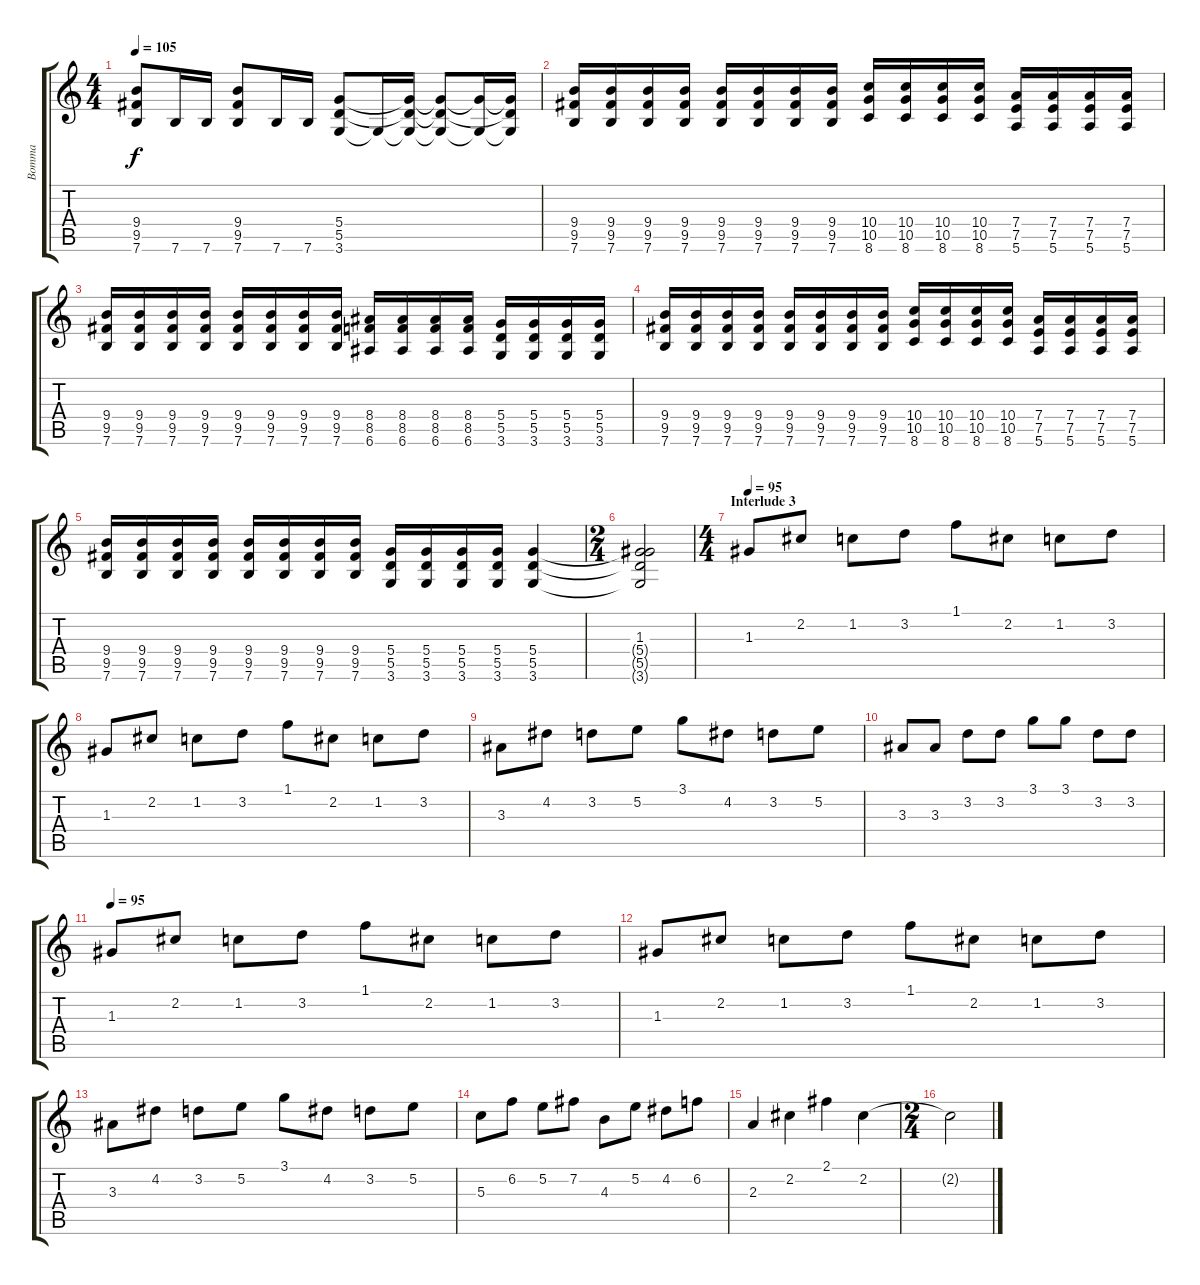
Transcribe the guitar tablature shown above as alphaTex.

\track ("Bomma" "Bomma") {instrument acousticguitarsteel}
\staff {score tabs}
\tuning (E4 B3 G3 D3 A2 E2) {hide}
\ts (4 4)
\tempo 105
\clef g2
\ks c
(9.4 9.5 7.6).8{dy f} 7.6.16 7.6.16 (9.4 9.5 7.6).8 7.6.16 7.6.16 (5.4 5.5 3.6).8 3.6{t}.16 (5.4{t} 5.5{t} 3.6{t}).16 (5.4{t} 5.5{t} 3.6{t}).8 (5.4{t} 3.6{t}).16 (5.4{t} 5.5{t} 3.6{t}).16 |
(9.4 9.5 7.6).16{instrument distortionguitar} (9.4 9.5 7.6).16 (9.4 9.5 7.6).16 (9.4 9.5 7.6).16 (9.4 9.5 7.6).16 (9.4 9.5 7.6).16 (9.4 9.5 7.6).16 (9.4 9.5 7.6).16 (10.4 10.5 8.6).16 (10.4 10.5 8.6).16 (10.4 10.5 8.6).16 (10.4 10.5 8.6).16 (7.4 7.5 5.6).16 (7.4 7.5 5.6).16 (7.4 7.5 5.6).16 (7.4 7.5 5.6).16 |
(9.4 9.5 7.6).16 (9.4 9.5 7.6).16 (9.4 9.5 7.6).16 (9.4 9.5 7.6).16 (9.4 9.5 7.6).16 (9.4 9.5 7.6).16 (9.4 9.5 7.6).16 (9.4 9.5 7.6).16 (8.4 8.5 6.6).16 (8.4 8.5 6.6).16 (8.4 8.5 6.6).16 (8.4 8.5 6.6).16 (5.4 5.5 3.6).16 (5.4 5.5 3.6).16 (5.4 5.5 3.6).16 (5.4 5.5 3.6).16 |
(9.4 9.5 7.6).16 (9.4 9.5 7.6).16 (9.4 9.5 7.6).16 (9.4 9.5 7.6).16 (9.4 9.5 7.6).16 (9.4 9.5 7.6).16 (9.4 9.5 7.6).16 (9.4 9.5 7.6).16 (10.4 10.5 8.6).16 (10.4 10.5 8.6).16 (10.4 10.5 8.6).16 (10.4 10.5 8.6).16 (7.4 7.5 5.6).16 (7.4 7.5 5.6).16 (7.4 7.5 5.6).16 (7.4 7.5 5.6).16 |
(9.4 9.5 7.6).16 (9.4 9.5 7.6).16 (9.4 9.5 7.6).16 (9.4 9.5 7.6).16 (9.4 9.5 7.6).16 (9.4 9.5 7.6).16 (9.4 9.5 7.6).16 (9.4 9.5 7.6).16 (5.4 5.5 3.6).16 (5.4 5.5 3.6).16 (5.4 5.5 3.6).16 (5.4 5.5 3.6).16 (5.4 5.5 3.6).4 |
\ts (2 4)
(1.3 5.4{t} 5.5{t} 3.6{t}).2 |
\ts (4 4)
\section ("" "Interlude 3")
\tempo 95
1.3.8 2.2.8 1.2.8 3.2.8 1.1.8 2.2.8 1.2.8 3.2.8 |
1.3.8 2.2.8 1.2.8 3.2.8 1.1.8 2.2.8 1.2.8 3.2.8 |
3.3.8 4.2.8 3.2.8 5.2.8 3.1.8 4.2.8 3.2.8 5.2.8 |
3.3.8 3.3.8 3.2.8 3.2.8 3.1.8 3.1.8 3.2.8 3.2.8 |
\tempo 95
1.3.8 2.2.8 1.2.8 3.2.8 1.1.8 2.2.8 1.2.8 3.2.8 |
1.3.8 2.2.8 1.2.8 3.2.8 1.1.8 2.2.8 1.2.8 3.2.8 |
3.3.8 4.2.8 3.2.8 5.2.8 3.1.8 4.2.8 3.2.8 5.2.8 |
5.3.8 6.2.8 5.2.8 7.2.8 4.3.8 5.2.8 4.2.8 6.2.8 |
2.3.4 2.2.4 2.1.4 2.2.4 |
\ts (2 4)
2.2{t}.2
